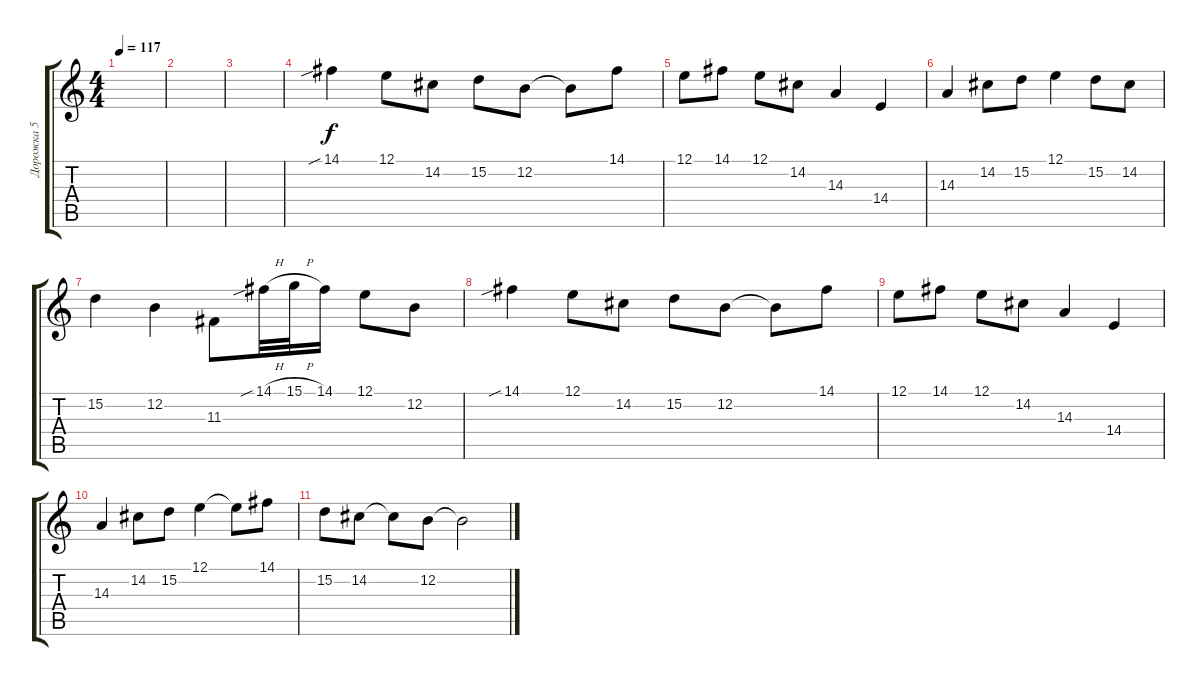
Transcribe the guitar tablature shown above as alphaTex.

\track ("Дорожка 5" "Дорожка 5") {instrument lead2sawtooth}
\staff {score tabs}
\tuning (E4 B3 G3 D3 A2 E2) {hide}
\ts (4 4)
\tempo 117
\clef g2
\ks c
|
|
|
14.1{sib}.4 12.1.8 14.2.8 15.2.8 12.2.8 12.2{t}.8 14.1.8 |
12.1.8 14.1.8 12.1.8 14.2.8 14.3.4 14.4.4 |
14.3.4 14.2.8 15.2.8 12.1.4 15.2.8 14.2.8 |
15.2.4 12.2.4 11.3.8 14.1{sib h}.32 15.1{h}.32 14.1.16 12.1.8 12.2.8 |
14.1{sib}.4 12.1.8 14.2.8 15.2.8 12.2.8 12.2{t}.8 14.1.8 |
12.1.8 14.1.8 12.1.8 14.2.8 14.3.4 14.4.4 |
14.3.4 14.2.8 15.2.8 12.1.4 12.1{t}.8 14.1.8 |
15.2.8 14.2.8 14.2{t}.8 12.2.8 12.2{t}.2
